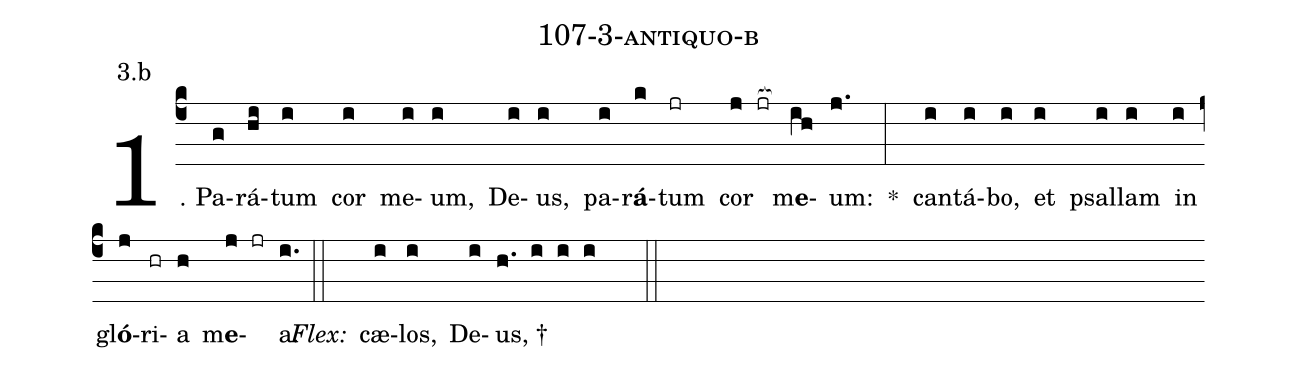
name: 107-3-antiquo-b;
annotation: 3.b;
%%
(c4)1. Pa(g)rá(hi)tum(i) cor(i) me(i)um,(i) De(i)us,(i) pa(i)r<b>á</b>(k)tum(jr) cor(j jr[ocb:1{]) m<b>e</b>(ih[ocb:0}])um:(j.) *(:) can(i)tá(i)bo,(i) et(i) psal(i)lam(i) in(i) gl<b>ó</b>(j)ri(hr)a(h) m<b>e</b>(j jr)a.(i.) (::)
<i>Flex:</i>()  cæ(i)los,(i) De(i)us, †(h. i i i  ::)
